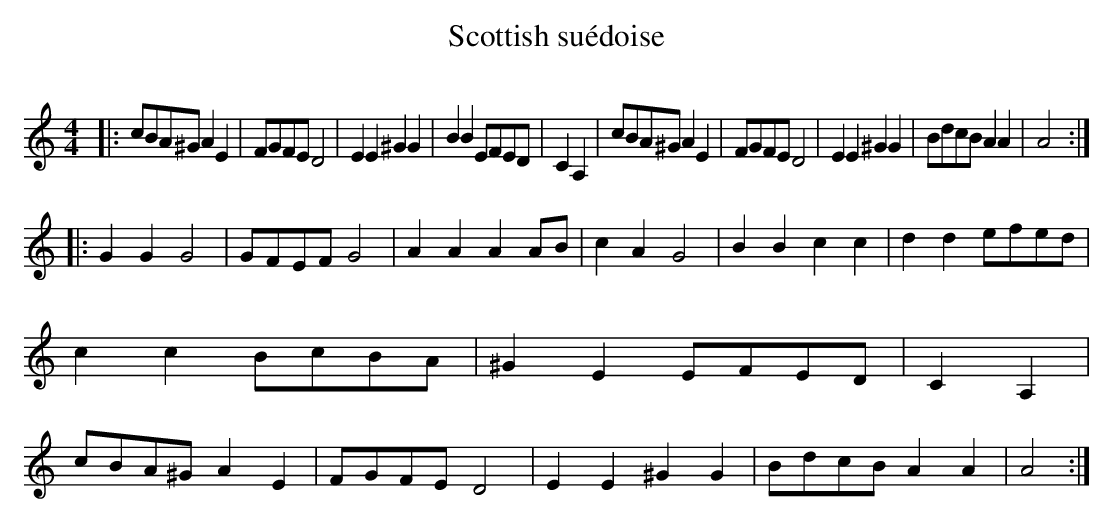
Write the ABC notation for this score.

X:1
T:Scottish suédoise
Q:100
M:4/4
L:1/8
K:C
|:cBA^G A2 E2|FGFE D4|E2E2 ^G2G2|B2B2 EFED|C2A,2|\
cBA^G A2 E2|FGFE D4|E2E2 ^G2G2|BdcB A2A2|A4:|
|:G2G2 G4|GFEF G4|A2A2 A2AB|c2A2 G4|\
B2B2 c2c2|d2d2 efed|c2c2 BcBA|^G2E2 EFED|C2A,2|\
cBA^G A2 E2|FGFE D4|E2E2 ^G2G2|BdcB A2A2|A4:|
